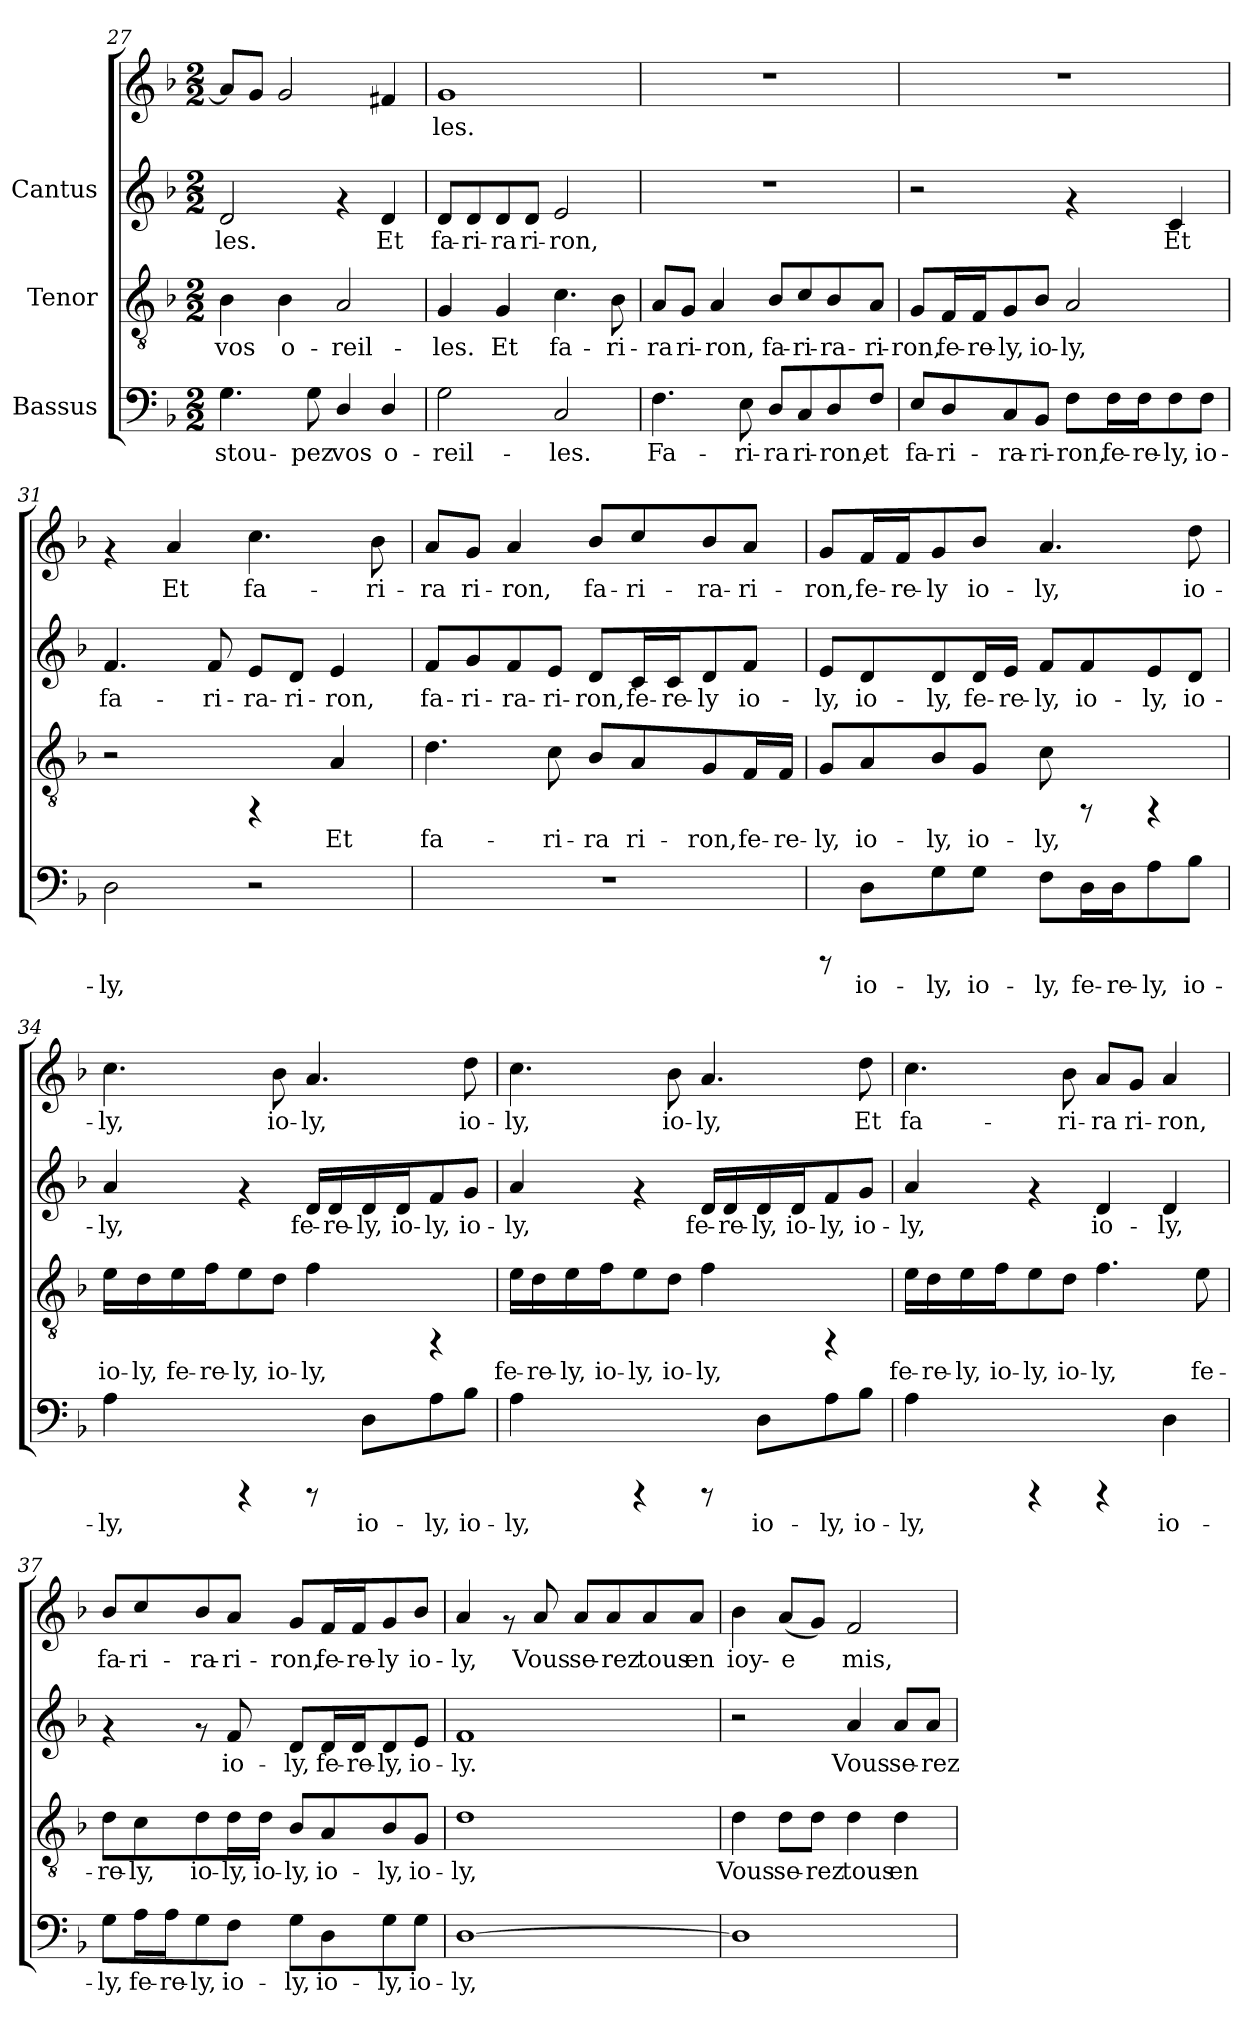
**kern	**text	**kern	**text	**kern	**text	**kern	**text
*part3	*part3	*part2	*part2	*part1	*part1	*part1	*part1
*staff4	*staff4	*staff3	*staff3	*staff2	*staff2	*staff1	*staff1
*I"Bassus	*	*I"Tenor	*	*I"Cantus	*	*	*
*clefF4	*	*clefGv2	*	*clefG2	*	*clefG2	*
*k[b-]	*	*k[b-]	*	*k[b-]	*	*k[b-]	*
*F:	*	*F:	*	*F:	*	*F:	*
*M2/2	*	*M2/2	*	*M2/2	*	*M2/2	*
=27	=27	=27	=27	=27	=27	=27	=27
!	!LO:LY:b:cj	!	!LO:LY:b:cj	!	!LO:LY:b:cj	!	!
4.G\	-stou-	4B-\	vos	2d/	-les.	8a/L]	.
.	.	.	.	.	.	8g/J	.
!	!	!	!LO:LY:b:cj	!	!	!	!
.	.	4B-\	o-	.	.	2g/	.
!	!LO:LY:b:cj	!	!	!	!	!	!
8G\	-pez	.	.	.	.	.	.
!	!LO:LY:b:cj	!	!LO:LY:b:cj	!	!	!	!
4D/	vos	2A/	-reil-	4rf	.	.	.
!	!LO:LY:b:cj	!	!	!	!LO:LY:b:cj	!	!
4D/	o-	.	.	4d/	Et	4f#X/	.
=28	=28	=28	=28	=28	=28	=28	=28
!	!LO:LY:b:cj	!	!LO:LY:b:cj	!	!LO:LY:b:cj	!	!LO:LY:b:cj
2G\	-reil-	4G/	-les.	8d/L	fa-	1g	les.
!	!	!	!	!	!LO:LY:b:cj	!	!
.	.	.	.	8d/	-ri-	.	.
!	!	!	!LO:LY:b:cj	!	!LO:LY:b:cj	!	!
.	.	4G/	Et	8d/	-ra	.	.
!	!	!	!	!	!LO:LY:b:cj	!	!
.	.	.	.	8d/J	ri-	.	.
!	!LO:LY:b:cj	!	!LO:LY:b:cj	!	!LO:LY:b:cj	!	!
2C/	-les.	4.c\	fa-	2e/	-ron,	.	.
!	!	!	!LO:LY:b:cj	!	!	!	!
.	.	8B-\	-ri-	.	.	.	.
!!LO:LB:g=z
=29	=29	=29	=29	=29	=29	=29	=29
!	!LO:LY:b:cj	!	!LO:LY:b:cj	!	!	!	!
4.F\	Fa-	8A/L	-ra	1r	.	1r	.
!	!	!	!LO:LY:b:cj	!	!	!	!
.	.	8G/J	ri-	.	.	.	.
!	!	!	!LO:LY:b:cj	!	!	!	!
.	.	4A/	-ron,	.	.	.	.
!	!LO:LY:b:cj	!	!	!	!	!	!
8E\	-ri-	.	.	.	.	.	.
!	!LO:LY:b:cj	!	!LO:LY:b:cj	!	!	!	!
8D/L	-ra	8B-/L	fa-	.	.	.	.
!	!LO:LY:b:cj	!	!LO:LY:b:cj	!	!	!	!
8C/	ri-	8c/	-ri-	.	.	.	.
!	!LO:LY:b:cj	!	!LO:LY:b:cj	!	!	!	!
8D/	-ron,	8B-/	-ra-	.	.	.	.
!	!LO:LY:b:cj	!	!LO:LY:b:cj	!	!	!	!
8F/J	et	8A/J	-ri-	.	.	.	.
=30	=30	=30	=30	=30	=30	=30	=30
!	!LO:LY:b:cj	!	!LO:LY:b:cj	!	!	!	!
8E/L	fa-	8G/L	-ron,	2r	.	1r	.
!	!LO:LY:b:cj	!	!LO:LY:b:cj	!	!	!	!
8D/	-ri-	16F/	fe-	.	.	.	.
!	!	!	!LO:LY:b:cj	!	!	!	!
.	.	16F/	-re-	.	.	.	.
!	!LO:LY:b:cj	!	!LO:LY:b:cj	!	!	!	!
8C/	-ra-	8G/	-ly,	.	.	.	.
!	!LO:LY:b:cj	!	!LO:LY:b:cj	!	!	!	!
8BB-/J	-ri-	8B-/J	io-	.	.	.	.
!	!LO:LY:b:cj	!	!LO:LY:b:cj	!	!	!	!
8F\L	-ron,	2A/	-ly,	4rf	.	.	.
!	!LO:LY:b:cj	!	!	!	!	!	!
16F\	fe-	.	.	.	.	.	.
!	!LO:LY:b:cj	!	!	!	!	!	!
16F\	-re-	.	.	.	.	.	.
!	!LO:LY:b:cj	!	!	!	!LO:LY:b:cj	!	!
8F\	-ly,	.	.	4c/	Et	.	.
!	!LO:LY:b:cj	!	!	!	!	!	!
8F\J	io-	.	.	.	.	.	.
=31	=31	=31	=31	=31	=31	=31	=31
!	!LO:LY:b:cj	!	!	!	!LO:LY:b:cj	!	!
2D\	-ly,	2r	.	4.f/	-fa-	4rf	.
!	!	!	!	!	!	!	!LO:LY:b:cj
.	.	.	.	.	.	4a/	Et
!	!	!	!	!	!LO:LY:b:cj	!	!
.	.	.	.	8f/	-ri-	.	.
!	!	!	!	!	!LO:LY:b:cj	!	!LO:LY:b:cj
2r	.	4rFF	.	8e/L	-ra-	4.cc\	fa-
!	!	!	!	!	!LO:LY:b:cj	!	!
.	.	.	.	8d/J	-ri-	.	.
!	!	!	!LO:LY:b:cj	!	!LO:LY:b:cj	!	!
.	.	4A/	Et	4e/	-ron,	.	.
!	!	!	!	!	!	!	!LO:LY:b:cj
.	.	.	.	.	.	8b-\	-ri-
!!LO:LB:g=z
=32	=32	=32	=32	=32	=32	=32	=32
!	!	!	!LO:LY:b:cj	!	!LO:LY:b:cj	!	!LO:LY:b:cj
1r	.	4.d\	fa-	8f/L	-fa-	8a/L	ra
!	!	!	!	!	!LO:LY:b:cj	!	!LO:LY:b:cj
.	.	.	.	8g/	-ri-	8g/J	ri-
!	!	!	!	!	!LO:LY:b:cj	!	!LO:LY:b:cj
.	.	.	.	8f/	-ra-	4a/	-ron,
!	!	!	!LO:LY:b:cj	!	!LO:LY:b:cj	!	!
.	.	8c\	-ri-	8e/J	-ri-	.	.
!	!	!	!LO:LY:b:cj	!	!LO:LY:b:cj	!	!LO:LY:b:cj
.	.	8B-/L	-ra	8d/L	-ron,	8b-/L	fa-
!	!	!	!LO:LY:b:cj	!	!LO:LY:b:cj	!	!LO:LY:b:cj
.	.	8A/	ri-	16c/	fe-	8cc/	-ri-
!	!	!	!	!	!LO:LY:b:cj	!	!
.	.	.	.	16c/	-re-	.	.
!	!	!	!LO:LY:b:cj	!	!LO:LY:b:cj	!	!LO:LY:b:cj
.	.	8G/	-ron,	8d/	-ly	8b-/	-ra-
!	!	!	!LO:LY:b:cj	!	!LO:LY:b:cj	!	!LO:LY:b:cj
.	.	16F/	fe-	8f/J	io-	8a/J	-ri-
!	!	!	!LO:LY:b:cj	!	!	!	!
.	.	16F/J	-re-	.	.	.	.
=33	=33	=33	=33	=33	=33	=33	=33
!	!	!	!LO:LY:b:cj	!	!LO:LY:b:cj	!	!LO:LY:b:cj
8rCCC	.	8G/L	-ly,	8e/L	-ly,	8g/L	-ron,
!	!LO:LY:b:cj	!	!LO:LY:b:cj	!	!LO:LY:b:cj	!	!LO:LY:b:cj
8D\L	io-	8A/	io-	8d/	io-	16f/	fe-
!	!	!	!	!	!	!	!LO:LY:b:cj
.	.	.	.	.	.	16f/	-re-
!	!LO:LY:b:cj	!	!LO:LY:b:cj	!	!LO:LY:b:cj	!	!LO:LY:b:cj
8G\	-ly,	8B-/	-ly,	8d/	-ly,	8g/	-ly
!	!LO:LY:b:cj	!	!LO:LY:b:cj	!	!LO:LY:b:cj	!	!LO:LY:b:cj
8G\J	io-	8G/J	io-	16d/	fe-	8b-/J	io-
!	!	!	!	!	!LO:LY:b:cj	!	!
.	.	.	.	16e/J	-re-	.	.
!	!LO:LY:b:cj	!	!LO:LY:b:cj	!	!LO:LY:b:cj	!	!LO:LY:b:cj
8F\L	-ly,	8c\	-ly,	8f/L	-ly,	4.a/	-ly,
!	!LO:LY:b:cj	!	!	!	!LO:LY:b:cj	!	!
16D\	fe-	8rFF	.	8f/	io-	.	.
!	!LO:LY:b:cj	!	!	!	!	!	!
16D\	-re-	.	.	.	.	.	.
!	!LO:LY:b:cj	!	!	!	!LO:LY:b:cj	!	!
8A\	-ly,	4rFF	.	8e/	-ly,	.	.
!	!LO:LY:b:cj	!	!	!	!LO:LY:b:cj	!	!LO:LY:b:cj
8B-\J	io-	.	.	8d/J	io-	8dd\	io-
=34	=34	=34	=34	=34	=34	=34	=34
!	!LO:LY:b:cj	!	!LO:LY:b:cj	!	!LO:LY:b:cj	!	!LO:LY:b:cj
4A\	-ly,	16e\L	io-	4a/	-ly,	4.cc\	-ly,
!	!	!	!LO:LY:b:cj	!	!	!	!
.	.	16d\	-ly,	.	.	.	.
!	!	!	!LO:LY:b:cj	!	!	!	!
.	.	16e\	fe-	.	.	.	.
!	!	!	!LO:LY:b:cj	!	!	!	!
.	.	16f\	-re-	.	.	.	.
!	!	!	!LO:LY:b:cj	!	!	!	!
4rCCC	.	8e\	-ly,	4rf	.	.	.
!	!	!	!LO:LY:b:cj	!	!	!	!LO:LY:b:cj
.	.	8d\J	io-	.	.	8b-\	io-
!	!	!	!LO:LY:b:cj	!	!LO:LY:b:cj	!	!LO:LY:b:cj
8rCCC	.	4f\	-ly,	16d/L	fe-	4.a/	-ly,
!	!	!	!	!	!LO:LY:b:cj	!	!
.	.	.	.	16d/	-re-	.	.
!	!LO:LY:b:cj	!	!	!	!LO:LY:b:cj	!	!
8D\L	io-	.	.	16d/	-ly,	.	.
!	!	!	!	!	!LO:LY:b:cj	!	!
.	.	.	.	16d/	io-	.	.
!	!LO:LY:b:cj	!	!	!	!LO:LY:b:cj	!	!
8A\	-ly,	4rFF	.	8f/	-ly,	.	.
!	!LO:LY:b:cj	!	!	!	!LO:LY:b:cj	!	!LO:LY:b:cj
8B-\J	io-	.	.	8g/J	io-	8dd\	io-
!!LO:PB:g=z
=35	=35	=35	=35	=35	=35	=35	=35
!	!LO:LY:b:cj	!	!LO:LY:b:cj	!	!LO:LY:b:cj	!	!LO:LY:b:cj
4A\	-ly,	16e\L	fe-	4a/	ly,	4.cc\	-ly,
!	!	!	!LO:LY:b:cj	!	!	!	!
.	.	16d\	-re-	.	.	.	.
!	!	!	!LO:LY:b:cj	!	!	!	!
.	.	16e\	-ly,	.	.	.	.
!	!	!	!LO:LY:b:cj	!	!	!	!
.	.	16f\	io-	.	.	.	.
!	!	!	!LO:LY:b:cj	!	!	!	!
4rCCC	.	8e\	-ly,	4rf	.	.	.
!	!	!	!LO:LY:b:cj	!	!	!	!LO:LY:b:cj
.	.	8d\J	io-	.	.	8b-\	io-
!	!	!	!LO:LY:b:cj	!	!LO:LY:b:cj	!	!LO:LY:b:cj
8rCCC	.	4f\	-ly,	16d/L	fe-	4.a/	-ly,
!	!	!	!	!	!LO:LY:b:cj	!	!
.	.	.	.	16d/	-re-	.	.
!	!LO:LY:b:cj	!	!	!	!LO:LY:b:cj	!	!
8D\L	io-	.	.	16d/	-ly,	.	.
!	!	!	!	!	!LO:LY:b:cj	!	!
.	.	.	.	16d/	io-	.	.
!	!LO:LY:b:cj	!	!	!	!LO:LY:b:cj	!	!
8A\	-ly,	4rFF	.	8f/	-ly,	.	.
!	!LO:LY:b:cj	!	!	!	!LO:LY:b:cj	!	!LO:LY:b:cj
8B-\J	io-	.	.	8g/J	io-	8dd\	Et
=36	=36	=36	=36	=36	=36	=36	=36
!	!LO:LY:b:cj	!	!LO:LY:b:cj	!	!LO:LY:b:cj	!	!LO:LY:b:cj
4A\	-ly,	16e\L	fe-	4a/	ly,	4.cc\	-fa-
!	!	!	!LO:LY:b:cj	!	!	!	!
.	.	16d\	-re-	.	.	.	.
!	!	!	!LO:LY:b:cj	!	!	!	!
.	.	16e\	-ly,	.	.	.	.
!	!	!	!LO:LY:b:cj	!	!	!	!
.	.	16f\	io-	.	.	.	.
!	!	!	!LO:LY:b:cj	!	!	!	!
4rCCC	.	8e\	-ly,	4rf	.	.	.
!	!	!	!LO:LY:b:cj	!	!	!	!LO:LY:b:cj
.	.	8d\J	io-	.	.	8b-\	-ri-
!	!	!	!LO:LY:b:cj	!	!LO:LY:b:cj	!	!LO:LY:b:cj
4rCCC	.	4.f\	-ly,	4d/	io-	8a/L	-ra
!	!	!	!	!	!	!	!LO:LY:b:cj
.	.	.	.	.	.	8g/J	ri-
!	!LO:LY:b:cj	!	!	!	!LO:LY:b:cj	!	!LO:LY:b:cj
4D\	io-	.	.	4d/	-ly,	4a/	-ron,
!	!	!	!LO:LY:b:cj	!	!	!	!
.	.	8e\	fe-	.	.	.	.
=37	=37	=37	=37	=37	=37	=37	=37
!	!LO:LY:b:cj	!	!LO:LY:b:cj	!	!	!	!LO:LY:b:cj
8G\L	-ly,	8d\L	-re-	4rf	.	8b-/L	fa-
!	!LO:LY:b:cj	!	!LO:LY:b:cj	!	!	!	!LO:LY:b:cj
16A\	fe-	8c\	-ly,	.	.	8cc/	-ri-
!	!LO:LY:b:cj	!	!	!	!	!	!
16A\	-re-	.	.	.	.	.	.
!	!LO:LY:b:cj	!	!LO:LY:b:cj	!	!	!	!LO:LY:b:cj
8G\	-ly,	8d\	io-	8rf	.	8b-/	-ra-
!	!LO:LY:b:cj	!	!LO:LY:b:cj	!	!LO:LY:b:cj	!	!LO:LY:b:cj
8F\J	io-	16d\	-ly,	8f/	-io-	8a/J	-ri-
!	!	!	!LO:LY:b:cj	!	!	!	!
.	.	16d\J	io-	.	.	.	.
!	!LO:LY:b:cj	!	!LO:LY:b:cj	!	!LO:LY:b:cj	!	!LO:LY:b:cj
8G\L	-ly,	8B-/L	-ly,	8d/L	-ly,	8g/L	-ron,
!	!LO:LY:b:cj	!	!LO:LY:b:cj	!	!LO:LY:b:cj	!	!LO:LY:b:cj
8D\	io-	8A/	io-	16d/	fe-	16f/	fe-
!	!	!	!	!	!LO:LY:b:cj	!	!LO:LY:b:cj
.	.	.	.	16d/	-re-	16f/	-re-
!	!LO:LY:b:cj	!	!LO:LY:b:cj	!	!LO:LY:b:cj	!	!LO:LY:b:cj
8G\	-ly,	8B-/	-ly,	8d/	-ly,	8g/	-ly
!	!LO:LY:b:cj	!	!LO:LY:b:cj	!	!LO:LY:b:cj	!	!LO:LY:b:cj
8G\J	io-	8G/J	io-	8e/J	io-	8b-/J	io-
!!LO:LB:g=z
=38	=38	=38	=38	=38	=38	=38	=38
!	!LO:LY:b:cj	!	!LO:LY:b:cj	!	!LO:LY:b:cj	!	!LO:LY:b:cj
[>1D	-ly,	1d	-ly,	1f	ly.	4a/	-ly,
.	.	.	.	.	.	8rf	.
!	!	!	!	!	!	!	!LO:LY:b:cj
.	.	.	.	.	.	8a/	Vous
!	!	!	!	!	!	!	!LO:LY:b:cj
.	.	.	.	.	.	8a/L	se-
!	!	!	!	!	!	!	!LO:LY:b:cj
.	.	.	.	.	.	8a/	-rez
!	!	!	!	!	!	!	!LO:LY:b:cj
.	.	.	.	.	.	8a/	tous
!	!	!	!	!	!	!	!LO:LY:b:cj
.	.	.	.	.	.	8a/J	en
=39	=39	=39	=39	=39	=39	=39	=39
!	!	!	!LO:LY:b:cj	!	!	!	!LO:LY:b:cj
1D]	.	4d\	Vous	2r	.	4b-\	ioy-
!	!	!	!LO:LY:b:cj	!	!	!	!LO:LY:b:cj
.	.	8d\L	se-	.	.	(<8a/L	-e-
!	!	!	!LO:LY:b:cj	!	!	!	!LO:LY:b:cj
.	.	8d\J	-rez	.	.	8g/J)	-
!	!	!	!LO:LY:b:cj	!	!LO:LY:b:cj	!	!LO:LY:b:cj
.	.	4d\	tous	4a/	Vous	2f/	mis,
!	!	!	!LO:LY:b:cj	!	!LO:LY:b:cj	!	!
.	.	4d\	en	8a/L	se-	.	.
!	!	!	!	!	!LO:LY:b:cj	!	!
.	.	.	.	8a/J	-rez	.	.
=	=	=	=	=	=	=	=
*-	*-	*-	*-	*-	*-	*-	*-
